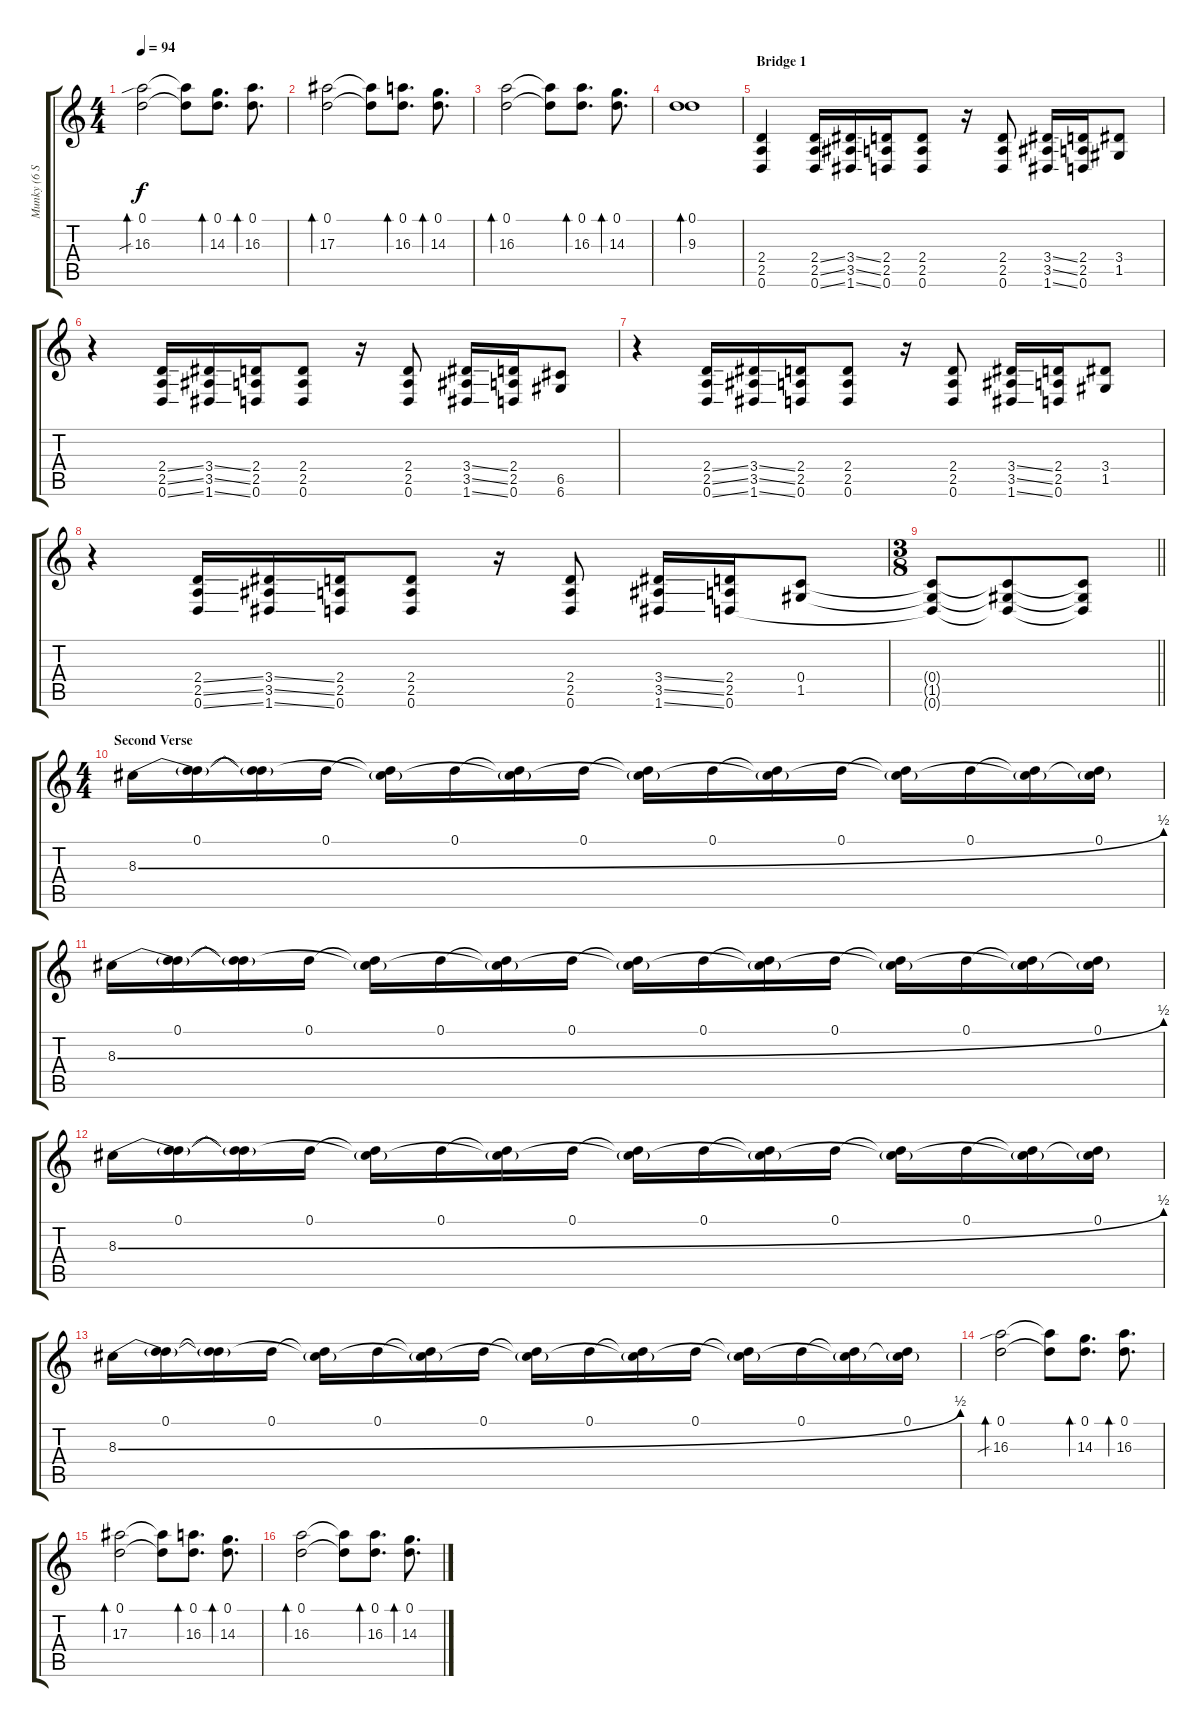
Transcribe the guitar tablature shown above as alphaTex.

\track ("Munky (6 String)" "Munky (6 S") {instrument overdrivenguitar}
\staff {score tabs}
\tuning (D4 A3 F3 C3 G2 D2) {hide}
\ts (4 4)
\tempo 94
\clef g2
\ks c
(0.1 16.3{sib}).2{bd 240 dy f} (0.1{t} 16.3{t}).8 (0.1 14.3).8{d bd 240} (0.1 16.3).8{d bd 240} |
(0.1 17.3).2{bd 240} (0.1{t} 17.3{t}).8 (0.1 16.3).8{d bd 240} (0.1 14.3).8{d bd 240} |
(0.1 16.3).2{bd 240} (0.1{t} 16.3{t}).8 (0.1 16.3).8{d bd 240} (0.1 14.3).8{d bd 240} |
(0.1 9.3).1{bd 240 volume 16} |
\section ("" "Bridge 1")
(2.4 2.5 0.6).4 (2.4{ss} 2.5{ss} 0.6{ss}).16 (3.4{ss} 3.5{ss} 1.6{ss}).16 (2.4 2.5 0.6).16 (2.4 2.5 0.6).8 r.16 (2.4 2.5 0.6).8 (3.4{ss} 3.5{ss} 1.6{ss}).16 (2.4 2.5 0.6).16 (3.4 1.5).8 |
r.4 (2.4{ss} 2.5{ss} 0.6{ss}).16 (3.4{ss} 3.5{ss} 1.6{ss}).16 (2.4 2.5 0.6).16 (2.4 2.5 0.6).8 r.16 (2.4 2.5 0.6).8 (3.4{ss} 3.5{ss} 1.6{ss}).16 (2.4 2.5 0.6).16 (6.5 6.6).8 |
r.4 (2.4{ss} 2.5{ss} 0.6{ss}).16 (3.4{ss} 3.5{ss} 1.6{ss}).16 (2.4 2.5 0.6).16 (2.4 2.5 0.6).8 r.16 (2.4 2.5 0.6).8 (3.4{ss} 3.5{ss} 1.6{ss}).16 (2.4 2.5 0.6).16 (3.4 1.5).8 |
r.4 (2.4{ss} 2.5{ss} 0.6{ss}).16 (3.4{ss} 3.5{ss} 1.6{ss}).16 (2.4 2.5 0.6).16 (2.4 2.5 0.6).8 r.16 (2.4 2.5 0.6).8 (3.4{ss} 3.5{ss} 1.6{ss}).16 (2.4 2.5 0.6).16 (0.4 1.5).8 |
\ts (3 8)
\barLineRight lightlight
(0.4{t} 1.5{t} 0.6{t}).8 (0.4{t} 1.5{t} 0.6{t}).8 (0.4{t} 1.5{t} 0.6{t}).8 |
\ts (4 4)
\section ("" "Second Verse")
8.3{be (bend 0 0 60 2)}.16 (0.1 8.3{t}).16 (0.1{t} 8.3{t}).16 0.1.16 (0.1{t} 8.3{t}).16 0.1.16 (0.1{t} 8.3{t}).16 0.1.16 (0.1{t} 8.3{t}).16 0.1.16 (0.1{t} 8.3{t}).16 0.1.16 (0.1{t} 8.3{t}).16 0.1.16 (0.1{t} 8.3{t}).16 (0.1 8.3{t}).16 |
8.3{be (bend 0 0 60 2)}.16 (0.1 8.3{t}).16 (0.1{t} 8.3{t}).16 0.1.16 (0.1{t} 8.3{t}).16 0.1.16 (0.1{t} 8.3{t}).16 0.1.16 (0.1{t} 8.3{t}).16 0.1.16 (0.1{t} 8.3{t}).16 0.1.16 (0.1{t} 8.3{t}).16 0.1.16 (0.1{t} 8.3{t}).16 (0.1 8.3{t}).16 |
8.3{be (bend 0 0 60 2)}.16 (0.1 8.3{t}).16 (0.1{t} 8.3{t}).16 0.1.16 (0.1{t} 8.3{t}).16 0.1.16 (0.1{t} 8.3{t}).16 0.1.16 (0.1{t} 8.3{t}).16 0.1.16 (0.1{t} 8.3{t}).16 0.1.16 (0.1{t} 8.3{t}).16 0.1.16 (0.1{t} 8.3{t}).16 (0.1 8.3{t}).16 |
8.3{be (bend 0 0 60 2)}.16 (0.1 8.3{t}).16 (0.1{t} 8.3{t}).16 0.1.16 (0.1{t} 8.3{t}).16 0.1.16 (0.1{t} 8.3{t}).16 0.1.16 (0.1{t} 8.3{t}).16 0.1.16 (0.1{t} 8.3{t}).16 0.1.16 (0.1{t} 8.3{t}).16 0.1.16 (0.1{t} 8.3{t}).16 (0.1 8.3{t}).16 |
(0.1 16.3{sib}).2{bd 240} (0.1{t} 16.3{t}).8 (0.1 14.3).8{d bd 240} (0.1 16.3).8{d bd 240} |
(0.1 17.3).2{bd 240} (0.1{t} 17.3{t}).8 (0.1 16.3).8{d bd 240} (0.1 14.3).8{d bd 240} |
(0.1 16.3).2{bd 240} (0.1{t} 16.3{t}).8 (0.1 16.3).8{d bd 240} (0.1 14.3).8{d bd 240}
